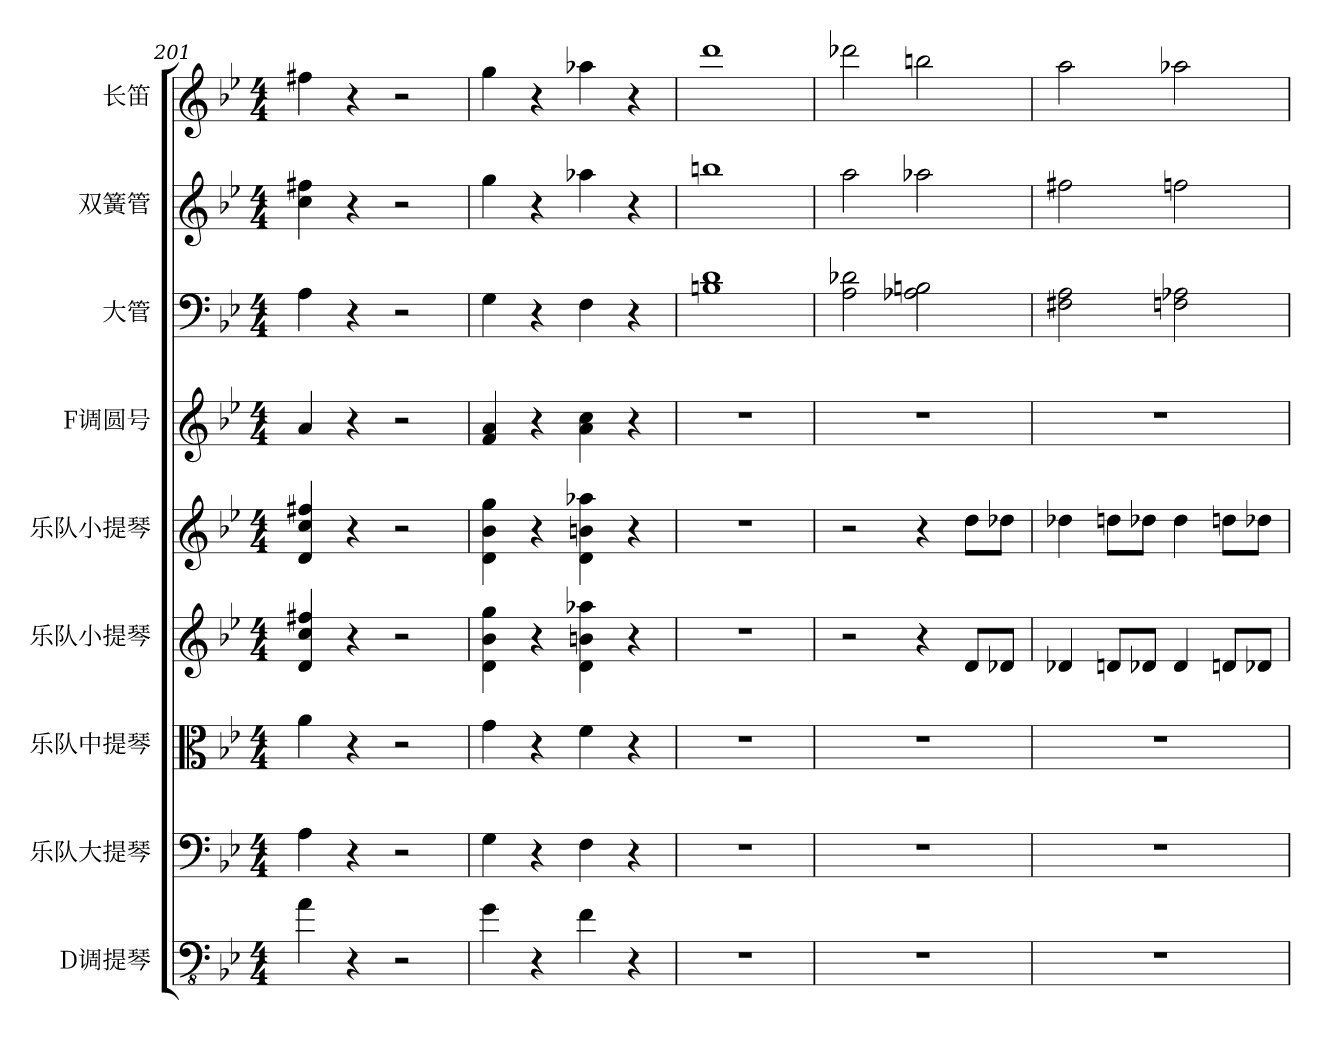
**kern	**kern	**kern	**kern	**kern	**kern	**kern	**kern	**kern
*part9	*part8	*part7	*part6	*part5	*part4	*part3	*part2	*part1
*staff9	*staff8	*staff7	*staff6	*staff5	*staff4	*staff3	*staff2	*staff1
*I"D调提琴	*I"乐队大提琴	*I"乐队中提琴	*I"乐队小提琴	*I"乐队小提琴	*I"F调圆号	*I"大管	*I"双簧管	*I"长笛
*clefFv4	*clefF4	*clefC3	*clefG2	*clefG2	*clefG2	*clefF4	*clefG2	*clefG2
*ITrd7c12	*	*	*	*	*ITrd4c7	*	*	*
*k[b-e-]	*k[b-e-]	*k[b-e-]	*k[b-e-]	*k[b-e-]	*k[b-e-a-]	*k[b-e-]	*k[b-e-]	*k[b-e-]
*M4/4	*M4/4	*M4/4	*M4/4	*M4/4	*M4/4	*M4/4	*M4/4	*M4/4
=201	=201	=201	=201	=201	=201	=201	=201	=201
4AA\	4A\	4a\	4d/ 4cc/ 4ff#X/	4d/ 4cc/ 4ff#X/	4d/	4A\	4cc\ 4ff#X\	4ff#X\
4r	4r	4r	4r	4r	4r	4r	4r	4r
2r	2r	2r	2r	2r	2r	2r	2r	2r
=202	=202	=202	=202	=202	=202	=202	=202	=202
4GG\	4G\	4g\	4d\ 4b-\ 4gg\	4d\ 4b-\ 4gg\	4B-/ 4d/	4G\	4gg\	4gg\
4r	4r	4r	4r	4r	4r	4r	4r	4r
4FF\	4F\	4f\	4d\ 4bn\ 4aa-X\	4d\ 4bn\ 4aa-X\	4d\ 4f\	4F\	4aa-X\	4aa-X\
4r	4r	4r	4r	4r	4r	4r	4r	4r
=203	=203	=203	=203	=203	=203	=203	=203	=203
1r	1r	1r	1r	1r	1r	1Bn 1d	1bbn	1ddd
!!LO:PB:g=z
=204	=204	=204	=204	=204	=204	=204	=204	=204
1r	1r	1r	2r	2r	1r	2A\ 2d-X\	2aa\	2ddd-X\
.	.	.	4r	4r	.	2A-X\ 2Bn\	2aa-X\	2bbn\
.	.	.	8d/L	8dd\L	.	.	.	.
.	.	.	8d-X/J	8dd-X\J	.	.	.	.
=205	=205	=205	=205	=205	=205	=205	=205	=205
1r	1r	1r	4d-X/	4dd-X\	1r	2F#X\ 2A\	2ff#X\	2aa\
.	.	.	8dn/L	8ddn\L	.	.	.	.
.	.	.	8d-X/J	8dd-X\J	.	.	.	.
.	.	.	4d-/	4dd-\	.	2Fn\ 2A-X\	2ffn\	2aa-X\
.	.	.	8dn/L	8ddn\L	.	.	.	.
.	.	.	8d-X/J	8dd-X\J	.	.	.	.
=	=	=	=	=	=	=	=	=
*-	*-	*-	*-	*-	*-	*-	*-	*-
